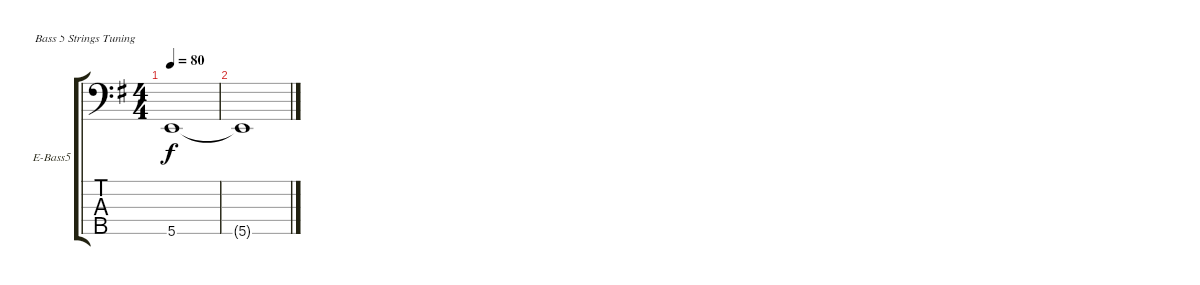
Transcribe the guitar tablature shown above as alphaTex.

\bracketExtendMode groupsimilarinstruments
\firstSystemTrackNameOrientation horizontal
\otherSystemsTrackNameOrientation horizontal
\track ("bass (Andrey Stefnuk)" "E-Bass5") {instrument electricbassfinger}
\staff {score tabs}
\tuning (G2 D2 A1 E1 B0)
\ts (4 4)
\tempo 80
\clef f4
\ks eminor
5.5.1{dy f} |
5.5{t}.1
